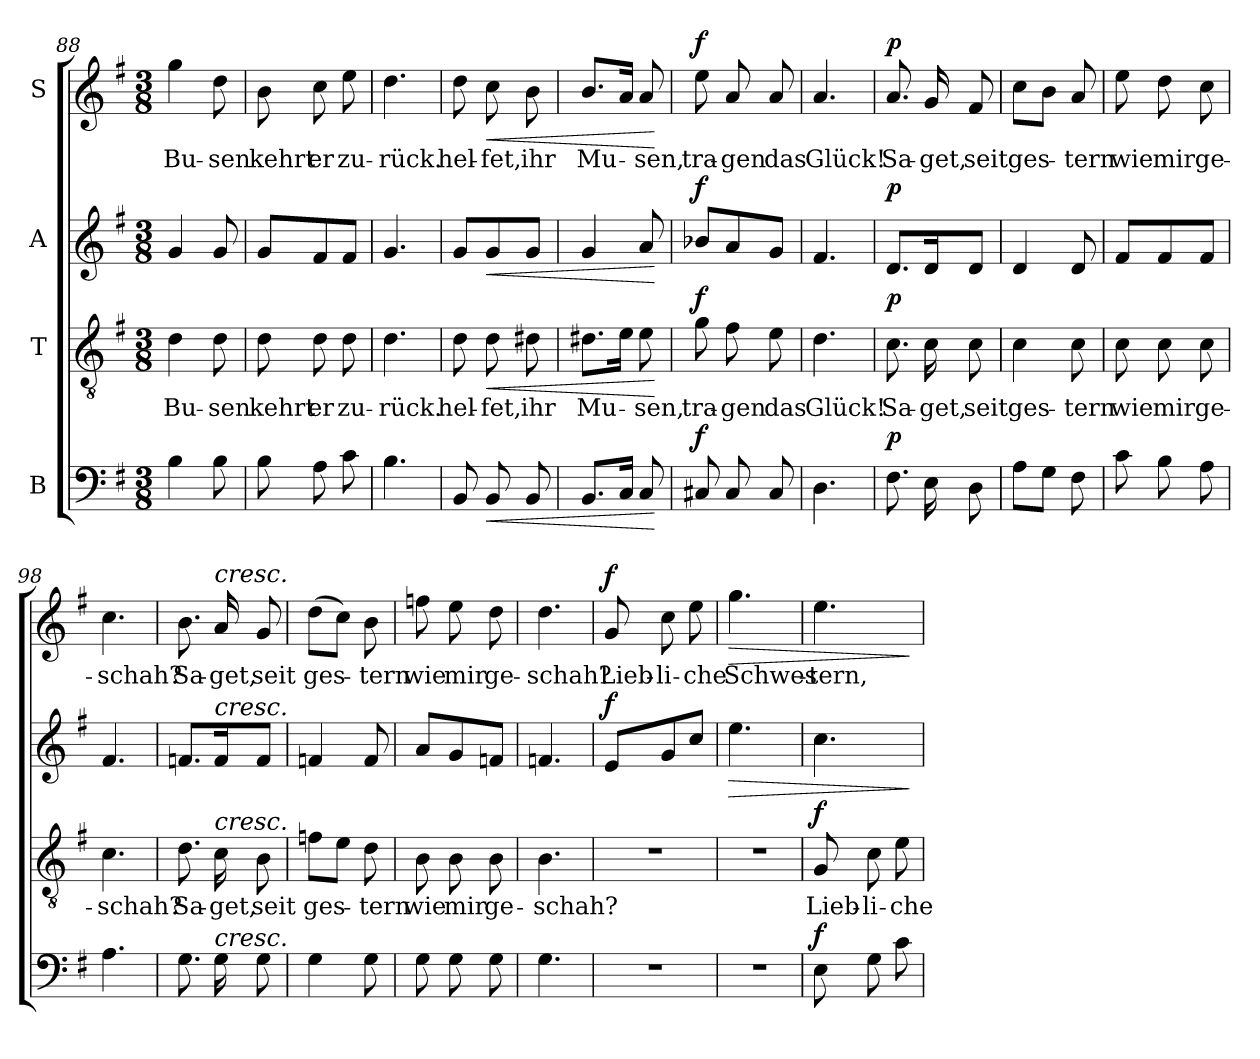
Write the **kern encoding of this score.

**kern	**dynam	**kern	**text	**dynam	**kern	**dynam	**kern	**text	**dynam
*part4	*part4	*part3	*part3	*part3	*part2	*part2	*part1	*part1	*part1
*staff4	*staff4	*staff3	*staff3	*staff3	*staff2	*staff2	*staff1	*staff1	*staff1
*I"B	*	*I"T	*	*	*I"A	*	*I"S	*	*
*clefF4	*	*clefGv2	*	*	*clefG2	*	*clefG2	*	*
*k[f#]	*	*k[f#]	*	*	*k[f#]	*	*k[f#]	*	*
*M3/8	*	*M3/8	*	*	*M3/8	*	*M3/8	*	*
=88	=88	=88	=88	=88	=88	=88	=88	=88	=88
4B\	.	4d\	Bu-	.	4g/	.	4gg\	Bu-	.
8B\	.	8d\	-sen	.	8g/	.	8dd\	-sen	.
=89	=89	=89	=89	=89	=89	=89	=89	=89	=89
8B\	.	8d\	kehrt	.	8g/L	.	8b\	kehrt	.
8A\	.	8d\	er	.	8f#/	.	8cc\	er	.
8c\	.	8d\	zu-	.	8f#/J	.	8ee\	zu-	.
=90	=90	=90	=90	=90	=90	=90	=90	=90	=90
4.B\	.	4.d\	-rück.	.	4.g/	.	4.dd\	-rück.	.
=91	=91	=91	=91	=91	=91	=91	=91	=91	=91
8BB/	.	8d\	hel-	.	8g/L	.	8dd\	hel-	.
!	!LO:HP:b	!	!	!LO:HP:b	!	!LO:HP:b	!	!	!LO:HP:b
8BB/	<	8d\	-fet,	<	8g/	<	8cc\	-fet,	<
8BB/	.	8d#X\	ihr	.	8g/J	.	8b\	ihr	.
=92	=92	=92	=92	=92	=92	=92	=92	=92	=92
8.BB/L	.	8.d#X\L	Mu-	.	4g/	.	8.b/L	Mu-	.
16C/Jk	.	16e\Jk	.	.	.	.	16a/Jk	.	.
8C/	.	8e\	-sen,	.	8a/	.	8a/	-sen,	.
.	[	.	.	[	.	[	.	.	[
=93	=93	=93	=93	=93	=93	=93	=93	=93	=93
!	!LO:DY:a	!	!	!LO:DY:a	!	!LO:DY:a	!	!	!LO:DY:a
8C#X/	f	8g\	tra-	f	8b-X/L	f	8ee\	tra-	f
8C#/	.	8f#\	-gen	.	8a/	.	8a/	-gen	.
8C#/	.	8e\	das	.	8g/J	.	8a/	das	.
=94	=94	=94	=94	=94	=94	=94	=94	=94	=94
4.D\	.	4.d\	Glück!	.	4.f#/	.	4.a/	Glück!	.
!!LO:LB:g=z
=95	=95	=95	=95	=95	=95	=95	=95	=95	=95
!	!LO:DY:a	!	!	!LO:DY:a	!	!LO:DY:a	!	!	!LO:DY:a
8.F#\	p	8.c\	Sa-	p	8.d/L	p	8.a/	Sa-	p
16E\	.	16c\	-get,	.	16d/K	.	16g/	-get,	.
8D\	.	8c\	seit	.	8d/J	.	8f#/	seit	.
=96	=96	=96	=96	=96	=96	=96	=96	=96	=96
8A\L	.	4c\	ges-	.	4d/	.	8cc\L	ges-	.
8G\J	.	.	.	.	.	.	8b\J	.	.
8F#\	.	8c\	-tern	.	8d/	.	8a/	-tern	.
=97	=97	=97	=97	=97	=97	=97	=97	=97	=97
8c\	.	8c\	wie	.	8f#/L	.	8ee\	wie	.
8B\	.	8c\	mir	.	8f#/	.	8dd\	mir	.
8A\	.	8c\	ge-	.	8f#/J	.	8cc\	ge-	.
=98	=98	=98	=98	=98	=98	=98	=98	=98	=98
4.A\	.	4.c\	-schah?	.	4.f#/	.	4.cc\	-schah?	.
=99	=99	=99	=99	=99	=99	=99	=99	=99	=99
8.G\	.	8.d\	Sa-	.	8.fn/L	.	8.b\	Sa-	.
!	!	!	!	!	!	!	!LO:TX:a:i:t=cresc.	!	!
!	!	!	!	!	!LO:TX:a:i:t=cresc.	!	!	!	!
!	!	!LO:TX:a:i:t=cresc.	!	!	!	!	!	!	!
!LO:TX:a:i:t=cresc.	!	!	!	!	!	!	!	!	!
16G\	.	16c\	-get,	.	16f/K	.	16a/	-get,	.
8G\	.	8B\	seit	.	8f/J	.	8g/	seit	.
=100	=100	=100	=100	=100	=100	=100	=100	=100	=100
4G\	.	8fn\L	ges-	.	4fn/	.	(8dd\L	ges-	.
.	.	8e\J	.	.	.	.	8cc\J)	.	.
8G\	.	8d\	-tern	.	8f/	.	8b\	-tern	.
=101	=101	=101	=101	=101	=101	=101	=101	=101	=101
8G\	.	8B\	wie	.	8a/L	.	8ffn\	wie	.
8G\	.	8B\	mir	.	8g/	.	8ee\	mir	.
8G\	.	8B\	ge-	.	8fn/J	.	8dd\	ge-	.
=102	=102	=102	=102	=102	=102	=102	=102	=102	=102
4.G\	.	4.B\	-schah?	.	4.fn/	.	4.dd\	-schah?	.
!!LO:PB:g=z
=103	=103	=103	=103	=103	=103	=103	=103	=103	=103
!	!	!	!	!	!	!LO:DY:a	!	!	!LO:DY:a
4.r	.	4.r	.	.	8e/L	f	8g/	Lieb-	f
.	.	.	.	.	8g/	.	8cc\	-li-	.
.	.	.	.	.	8cc/J	.	8ee\	-che	.
=104	=104	=104	=104	=104	=104	=104	=104	=104	=104
!	!	!	!	!	!	!LO:HP:b	!	!	!LO:HP:b
4.r	.	4.r	.	.	4.ee\	>	4.gg\	Schwes-	>
=105	=105	=105	=105	=105	=105	=105	=105	=105	=105
!	!LO:DY:a	!	!	!LO:DY:a	!	!	!	!	!
8E\	f	8G/	Lieb-	f	4.cc\	.	4.ee\	-tern,	.
8G\	.	8c\	-li-	.	.	.	.	.	.
8c\	.	8e\	-che	.	.	.	.	.	.
.	.	.	.	.	.	]	.	.	]
=	=	=	=	=	=	=	=	=	=
*-	*-	*-	*-	*-	*-	*-	*-	*-	*-
